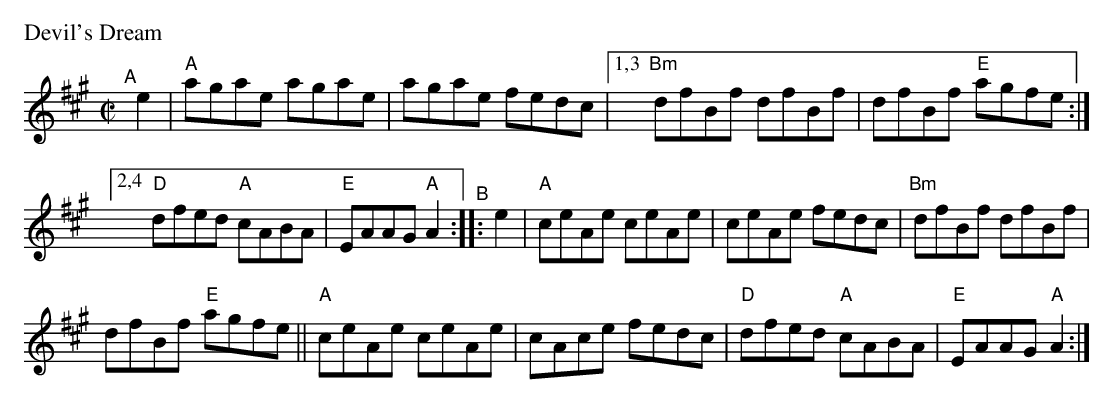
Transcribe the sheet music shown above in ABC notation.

X:1
M: C|
P: Devil's Dream
K: A
"^A"[|] e2 | "A"agae agae | agae fedc | [1,3 "Bm"dfBf dfBf | dfBf "E"agfe :|
[2,4 "D"dfed "A"cABA | "E"EAAG "A"A2 "^B":: e2 | "A"ceAe ceAe | ceAe fedc | "Bm"dfBf dfBf |
dfBf "E"agfe || "A"ceAe ceAe | cAce fedc | "D"dfed "A"cABA | "E"EAAG "A"A2 :|
